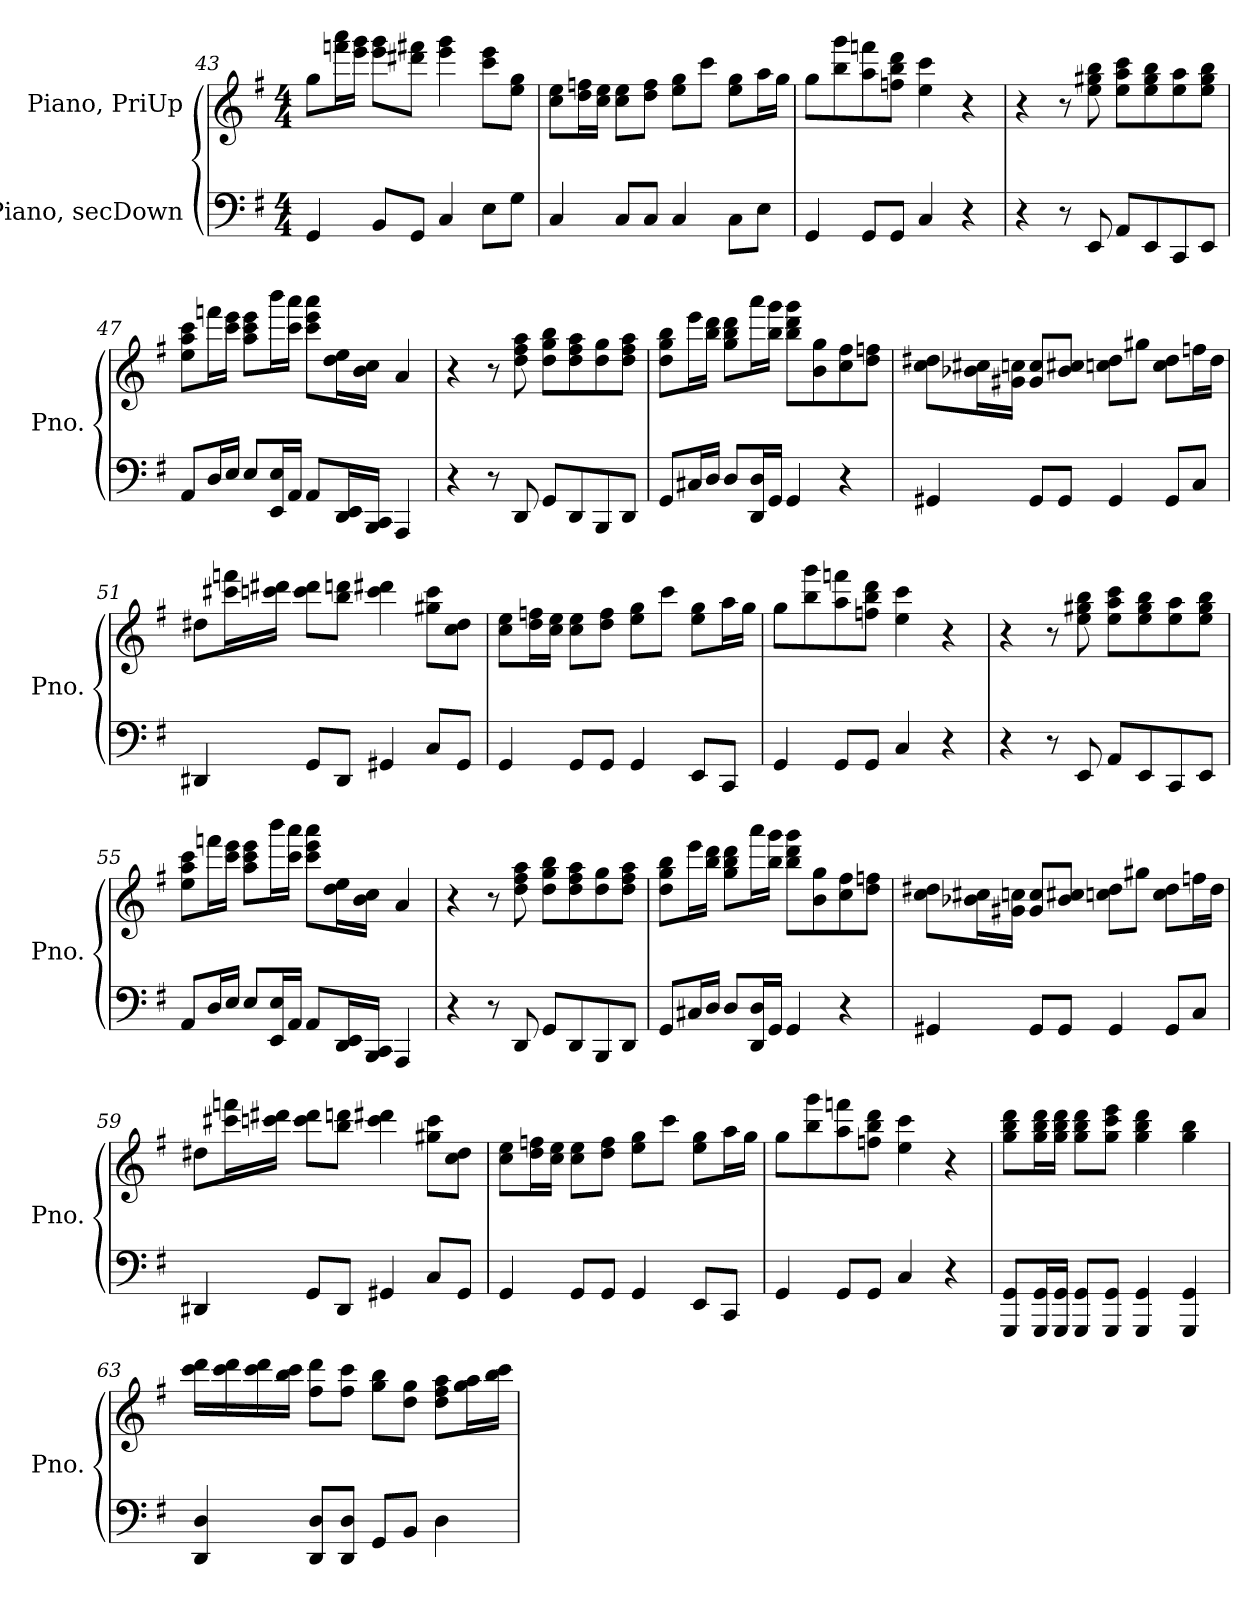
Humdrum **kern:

**kern	**kern
*part2	*part1
*staff2	*staff1
*I"Piano, secDown	*I"Piano, PriUp
*I'Pno.	*I'Pno.
*clefF4	*clefG2
*k[f#]	*k[f#]
*M4/4	*M4/4
=43	=43
4GG/	8gg\L
.	16fffn\ 16aaa\L
.	16eee\ 16ggg\JJ
8BB/L	8eee\ 8ggg\L
8GG/J	8ddd#X\ 8fff#X\J
4C/	4eee\ 4ggg\
8E\L	8ccc\ 8eee\L
8G\J	8ee\ 8gg\J
=44	=44
4C/	8cc\ 8ee\L
.	16dd\ 16ffn\L
.	16cc\ 16ee\JJ
8C/L	8cc\ 8ee\L
8C/J	8dd\ 8ff\J
4C/	8ee\ 8gg\L
.	8ccc\J
8C\L	8ee\ 8gg\L
8E\J	16aa\L
.	16gg\JJ
=45	=45
4GG/	8gg\L
.	8bb\ 8ggg\
8GG/L	8aa\ 8fffn\
8GG/J	8ffn\ 8bb\ 8ddd\J
4C/	4ee\ 4ccc\
4r	4r
!!LO:LB:g=z
=46	=46
4r	4r
8r	8r
8EE/	8ee\ 8gg#X\ 8bb\
8AA/L	8ee\ 8aa\ 8ccc\L
8EE/	8ee\ 8gg#\ 8bb\
8CC/	8ee\ 8aa\
8EE/J	8ee\ 8gg#\ 8bb\J
=47	=47
8AA/L	8ee\ 8aa\ 8ccc\L
16D/L	16fffn\L
16E/JJ	16ccc\ 16eee\JJ
8E/L	8aa\ 8ccc\ 8eee\L
16EE/ 16E/L	16bbb\L
16AA/JJ	16ccc\ 16aaa\JJ
8AA/L	8ccc\ 8eee\ 8aaa\L
16DD/ 16EE/L	16dd\ 16ee\L
16BBB/ 16CC/JJ	16b\ 16cc\JJ
4AAA/	4a/
=48	=48
4r	4r
8r	8r
8DD/	8dd\ 8ff#\ 8aa\
8GG/L	8dd\ 8gg\ 8bb\L
8DD/	8dd\ 8ff#\ 8aa\
8BBB/	8dd\ 8gg\
8DD/J	8dd\ 8ff#\ 8aa\J
!!LO:LB:g=z
=49	=49
8GG/L	8dd\ 8gg\ 8bb\L
16C#X/L	16eee\L
16D/JJ	16bb\ 16ddd\JJ
8D/L	8gg\ 8bb\ 8ddd\L
16DD/ 16D/L	16aaa\L
16GG/JJ	16bb\ 16ggg\JJ
4GG/	8bb\ 8ddd\ 8ggg\L
.	8b\ 8gg\
4r	8cc\ 8ff#\
.	8dd\ 8ffn\J
=50	=50
4GG#X/	8cc\ 8dd#X\L
.	16b-X\ 16cc#X\L
.	16g#X\ 16ccn\JJ
8GG#/L	8g#/ 8cc/L
8GG#/J	8b-/ 8cc#X/J
4GG#/	8ccn\ 8dd#\L
.	8gg#X\J
8GG#/L	8cc\ 8dd#\L
8C/J	16ffn\L
.	16dd#\JJ
!!LO:LB:g=z
=51	=51
4DD#X/	8dd#X\L
.	16ccc#X\ 16fffn\L
.	16cccn\ 16ddd#X\JJ
8GG/L	8ccc\ 8ddd#\L
8DD#/J	8bb\ 8dddn\J
4GG#X/	4ccc\ 4ddd#X\
8C/L	8gg#X\ 8ccc\L
8GG#/J	8cc\ 8dd#\J
=52	=52
4GG/	8cc\ 8ee\L
.	16dd\ 16ffn\L
.	16cc\ 16ee\JJ
8GG/L	8cc\ 8ee\L
8GG/J	8dd\ 8ff\J
4GG/	8ee\ 8gg\L
.	8ccc\J
8EE/L	8ee\ 8gg\L
8CC/J	16aa\L
.	16gg\JJ
=53	=53
4GG/	8gg\L
.	8bb\ 8ggg\
8GG/L	8aa\ 8fffn\
8GG/J	8ffn\ 8bb\ 8ddd\J
4C/	4ee\ 4ccc\
4r	4r
!!LO:PB:g=z
=54	=54
4r	4r
8r	8r
8EE/	8ee\ 8gg#X\ 8bb\
8AA/L	8ee\ 8aa\ 8ccc\L
8EE/	8ee\ 8gg#\ 8bb\
8CC/	8ee\ 8aa\
8EE/J	8ee\ 8gg#\ 8bb\J
=55	=55
8AA/L	8ee\ 8aa\ 8ccc\L
16D/L	16fffn\L
16E/JJ	16ccc\ 16eee\JJ
8E/L	8aa\ 8ccc\ 8eee\L
16EE/ 16E/L	16bbb\L
16AA/JJ	16ccc\ 16aaa\JJ
8AA/L	8ccc\ 8eee\ 8aaa\L
16DD/ 16EE/L	16dd\ 16ee\L
16BBB/ 16CC/JJ	16b\ 16cc\JJ
4AAA/	4a/
=56	=56
4r	4r
8r	8r
8DD/	8dd\ 8ff#\ 8aa\
8GG/L	8dd\ 8gg\ 8bb\L
8DD/	8dd\ 8ff#\ 8aa\
8BBB/	8dd\ 8gg\
8DD/J	8dd\ 8ff#\ 8aa\J
!!LO:LB:g=z
=57	=57
8GG/L	8dd\ 8gg\ 8bb\L
16C#X/L	16eee\L
16D/JJ	16bb\ 16ddd\JJ
8D/L	8gg\ 8bb\ 8ddd\L
16DD/ 16D/L	16aaa\L
16GG/JJ	16bb\ 16ggg\JJ
4GG/	8bb\ 8ddd\ 8ggg\L
.	8b\ 8gg\
4r	8cc\ 8ff#\
.	8dd\ 8ffn\J
=58	=58
4GG#X/	8cc\ 8dd#X\L
.	16b-X\ 16cc#X\L
.	16g#X\ 16ccn\JJ
8GG#/L	8g#/ 8cc/L
8GG#/J	8b-/ 8cc#X/J
4GG#/	8ccn\ 8dd#\L
.	8gg#X\J
8GG#/L	8cc\ 8dd#\L
8C/J	16ffn\L
.	16dd#\JJ
!!LO:LB:g=z
=59	=59
4DD#X/	8dd#X\L
.	16ccc#X\ 16fffn\L
.	16cccn\ 16ddd#X\JJ
8GG/L	8ccc\ 8ddd#\L
8DD#/J	8bb\ 8dddn\J
4GG#X/	4ccc\ 4ddd#X\
8C/L	8gg#X\ 8ccc\L
8GG#/J	8cc\ 8dd#\J
=60	=60
4GG/	8cc\ 8ee\L
.	16dd\ 16ffn\L
.	16cc\ 16ee\JJ
8GG/L	8cc\ 8ee\L
8GG/J	8dd\ 8ff\J
4GG/	8ee\ 8gg\L
.	8ccc\J
8EE/L	8ee\ 8gg\L
8CC/J	16aa\L
.	16gg\JJ
=61	=61
4GG/	8gg\L
.	8bb\ 8ggg\
8GG/L	8aa\ 8fffn\
8GG/J	8ffn\ 8bb\ 8ddd\J
4C/	4ee\ 4ccc\
4r	4r
!!LO:LB:g=z
=62	=62
8GGG/ 8GG/L	8gg\ 8bb\ 8ddd\L
16GGG/ 16GG/L	16gg\ 16bb\ 16ddd\L
16GGG/ 16GG/JJ	16gg\ 16bb\ 16ddd\JJ
8GGG/ 8GG/L	8gg\ 8bb\ 8ddd\L
8GGG/ 8GG/J	8gg\ 8ccc\ 8eee\J
4GGG/ 4GG/	4gg\ 4bb\ 4ddd\
4GGG/ 4GG/	4gg\ 4bb\
=63	=63
4DD/ 4D/	16ccc\ 16ddd\LL
.	16ccc\ 16ddd\
.	16ccc\ 16ddd\
.	16bb\ 16ccc\JJ
8DD/ 8D/L	8ff#\ 8ddd\L
8DD/ 8D/J	8ff#\ 8ccc\J
8GG/L	8gg\ 8bb\L
8BB/J	8dd\ 8gg\J
4D\	8dd\ 8ff#\ 8aa\L
.	16gg\ 16aa\L
.	16bb\ 16ccc\JJ
=	=
*-	*-
